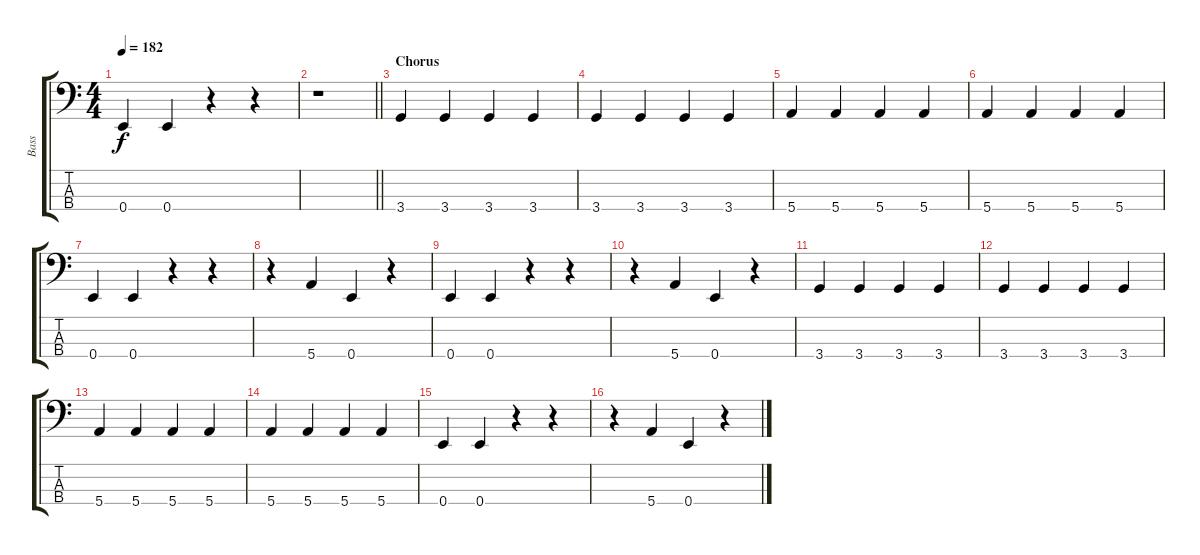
\track ("Bass" "Bass") {instrument electricbassfinger}
\staff {score tabs}
\tuning (G2 D2 A1 E1) {hide}
\ts (4 4)
\tempo 182
\clef f4
\ks c
0.4.4{dy f} 0.4.4 r.4 r.4 |
\barLineRight lightlight
r.1 |
\section ("" "Chorus")
3.4.4 3.4.4 3.4.4 3.4.4 |
3.4.4 3.4.4 3.4.4 3.4.4 |
5.4.4 5.4.4 5.4.4 5.4.4 |
5.4.4 5.4.4 5.4.4 5.4.4 |
0.4.4 0.4.4 r.4 r.4 |
r.4 5.4.4 0.4.4 r.4 |
0.4.4 0.4.4 r.4 r.4 |
r.4 5.4.4 0.4.4 r.4 |
3.4.4 3.4.4 3.4.4 3.4.4 |
3.4.4 3.4.4 3.4.4 3.4.4 |
5.4.4 5.4.4 5.4.4 5.4.4 |
5.4.4 5.4.4 5.4.4 5.4.4 |
0.4.4 0.4.4 r.4 r.4 |
r.4 5.4.4 0.4.4 r.4
